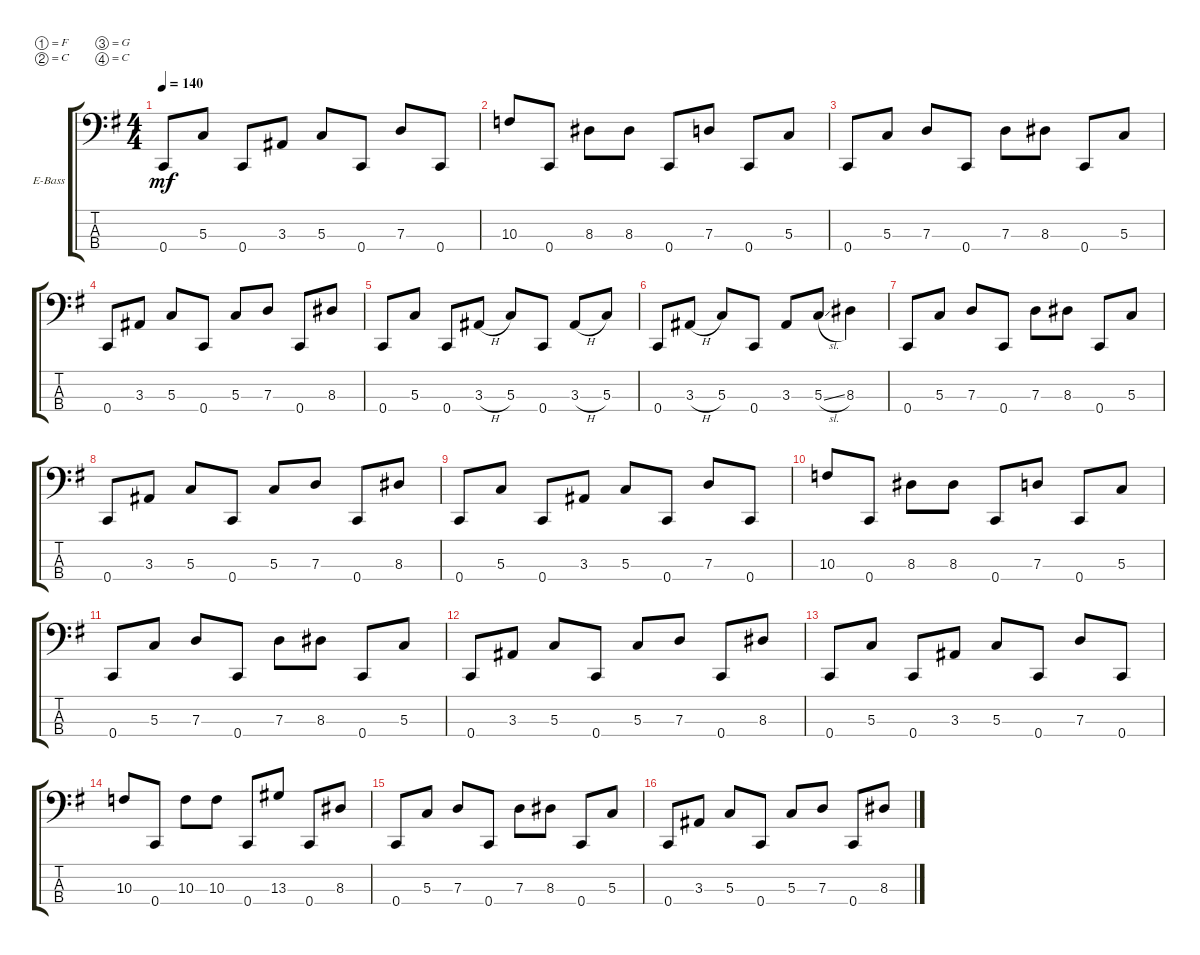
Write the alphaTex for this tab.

\bracketExtendMode groupsimilarinstruments
\firstSystemTrackNameOrientation horizontal
\otherSystemsTrackNameOrientation horizontal
\track ("Electric Bass" "E-Bass") {instrument electricbassfinger}
\staff {score tabs}
\tuning (F2 C2 G1 C1)
\ts (4 4)
\tempo 140
\clef f4
\ks eminor
0.4.8{dy mf} 5.3.8 0.4.8 3.3.8 5.3.8 0.4.8 7.3.8 0.4.8 |
10.3.8 0.4.8 8.3.8 8.3.8 0.4.8 7.3.8 0.4.8 5.3.8 |
0.4.8 5.3.8 7.3.8 0.4.8 7.3.8 8.3.8 0.4.8 5.3.8 |
0.4.8 3.3.8 5.3.8 0.4.8 5.3.8 7.3.8 0.4.8 8.3.8 |
0.4.8 5.3.8 0.4.8 3.3{h}.8 5.3.8 0.4.8 3.3{h}.8 5.3.8 |
0.4.8 3.3{h}.8 5.3.8 0.4.8 3.3.8 5.3{sl}.8 8.3.4 |
0.4.8 5.3.8 7.3.8 0.4.8 7.3.8 8.3.8 0.4.8 5.3.8 |
0.4.8 3.3.8 5.3.8 0.4.8 5.3.8 7.3.8 0.4.8 8.3.8 |
0.4.8 5.3.8 0.4.8 3.3.8 5.3.8 0.4.8 7.3.8 0.4.8 |
10.3.8 0.4.8 8.3.8 8.3.8 0.4.8 7.3.8 0.4.8 5.3.8 |
0.4.8 5.3.8 7.3.8 0.4.8 7.3.8 8.3.8 0.4.8 5.3.8 |
0.4.8 3.3.8 5.3.8 0.4.8 5.3.8 7.3.8 0.4.8 8.3.8 |
0.4.8 5.3.8 0.4.8 3.3.8 5.3.8 0.4.8 7.3.8 0.4.8 |
10.3.8 0.4.8 10.3.8 10.3.8 0.4.8 13.3.8 0.4.8 8.3.8 |
0.4.8 5.3.8 7.3.8 0.4.8 7.3.8 8.3.8 0.4.8 5.3.8 |
0.4.8 3.3.8 5.3.8 0.4.8 5.3.8 7.3.8 0.4.8 8.3.8
